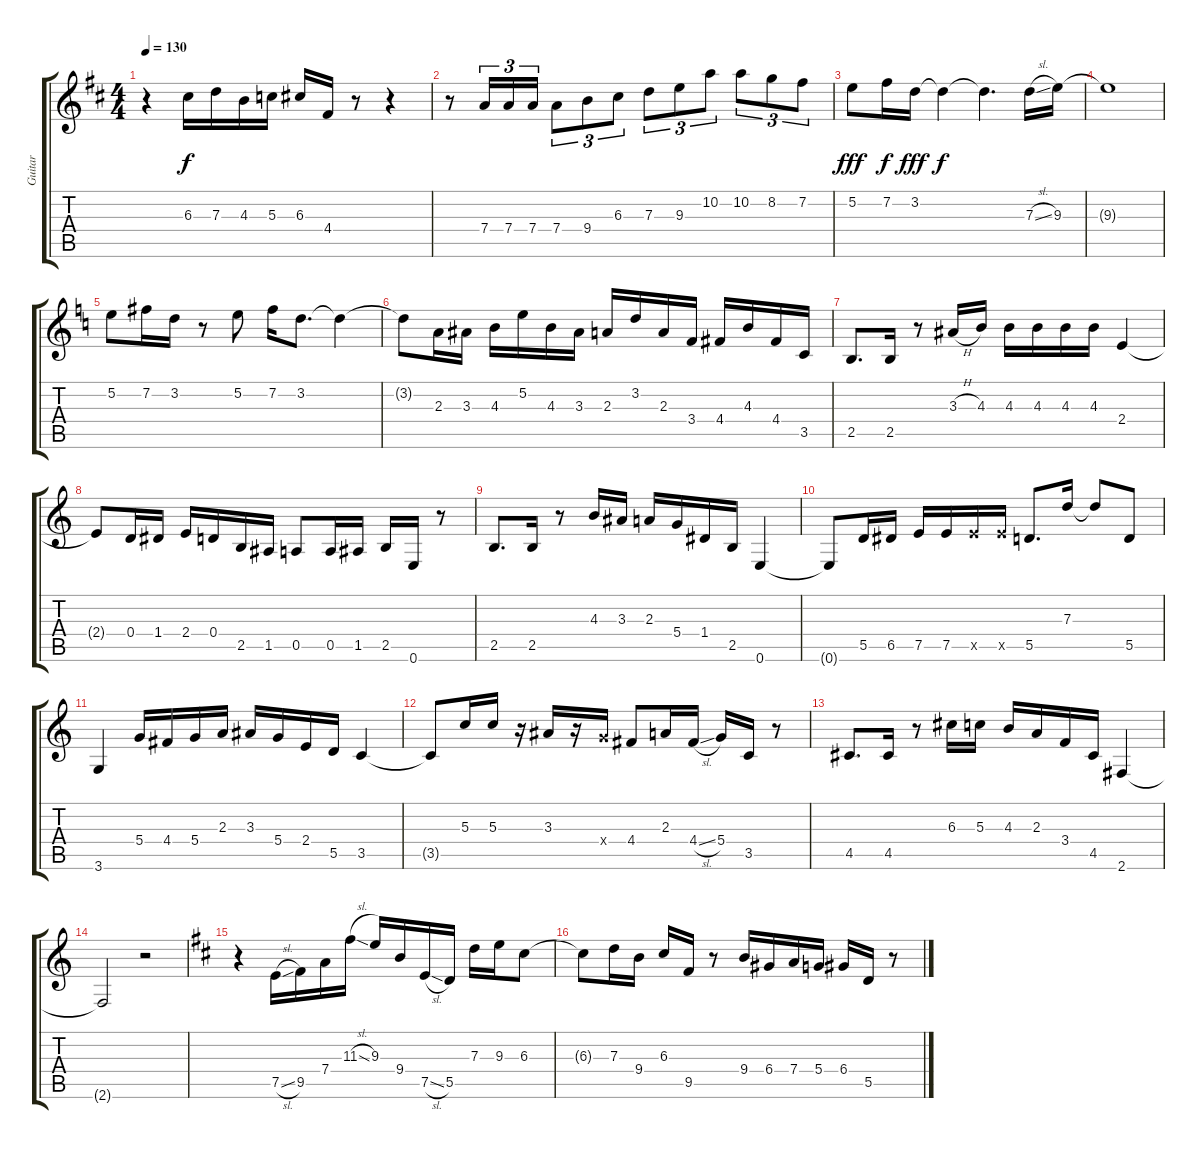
\track ("Guitar" "Guitar") {instrument electricguitarjazz}
\staff {score tabs}
\tuning (E4 B3 G3 D3 A2 E2) {hide}
\ts (4 4)
\tempo 130
\clef g2
\ks d
r.4{dy f} 6.3.16 7.3.16 4.3.16 5.3.16 6.3.16 4.4.16 r.8 r.4 |
r.8 7.4.16{tu (3 2)} 7.4.16{tu (3 2)} 7.4.16{tu (3 2)} 7.4.8{tu (3 2)} 9.4.8{tu (3 2)} 6.3.8{tu (3 2)} 7.3.8{tu (3 2)} 9.3.8{tu (3 2)} 10.2.8{tu (3 2)} 10.2.8{tu (3 2)} 8.2.8{tu (3 2)} 7.2.8{tu (3 2)} |
5.2.8{dy fff} 7.2.16{dy f} 3.2.16{dy fff} 3.2{t}.4{dy f} 3.2{t}.4{d} 7.3{sl}.16 9.3.16 |
9.3{t}.1 |
\ks c
5.2.8 7.2.16 3.2.16 r.8 5.2.8 7.2.16 3.2.8{d} 3.2{t}.4 |
3.2{t}.8 2.3.16 3.3.16 4.3.16 5.2.16 4.3.16 3.3.16 2.3.16 3.2.16 2.3.16 3.4.16 4.4.16 4.3.16 4.4.16 3.5.16 |
2.5.8{d instrument overdrivenguitar} 2.5.16 r.8 3.3{h}.16 4.3.16 4.3.16 4.3.16 4.3.16 4.3.16 2.4.4 |
2.4{t}.8 0.4.16 1.4.16 2.4.16 0.4.16 2.5.16 1.5.16 0.5.8 0.5.16 1.5.16 2.5.16 0.6.16 r.8 |
2.5.8{d} 2.5.16 r.8 4.3.16 3.3.16 2.3.16 5.4.16 1.4.16 2.5.16 0.6.4 |
0.6{t}.8 5.5.16 6.5.16 7.5.16 7.5.16 7.5{x}.16 7.5{x}.16 5.5.8{d} 7.3.16 7.3{t}.8 5.5.8 |
3.6.4 5.4.16 4.4.16 5.4.16 2.3.16 3.3.16 5.4.16 2.4.16 5.5.16 3.5.4 |
3.5{t}.8 5.3.16 5.3.16 r.16 3.3.16 r.16 5.4{x}.16 4.4.8 2.3.16 4.4{sl}.16 5.4.16 3.5.16 r.8 |
4.5.8{d} 4.5.16 r.8 6.3.16 5.3.16 4.3.16 2.3.16 3.4.16 4.5.16 2.6.4 |
2.6{t}.2 r.2 |
\ks d
r.4{instrument electricguitarjazz} 7.5{sl}.16 9.5.16 7.4.16 11.3{sl}.16 9.3.16 9.4.16 7.5{sl}.16 5.5.16 7.3.16 9.3.16 6.3.8 |
6.3{t}.8 7.3.16 9.4.16 6.3.16 9.5.16 r.8 9.4.16 6.4.16 7.4.16 5.4.16 6.4.16 5.5.16 r.8
